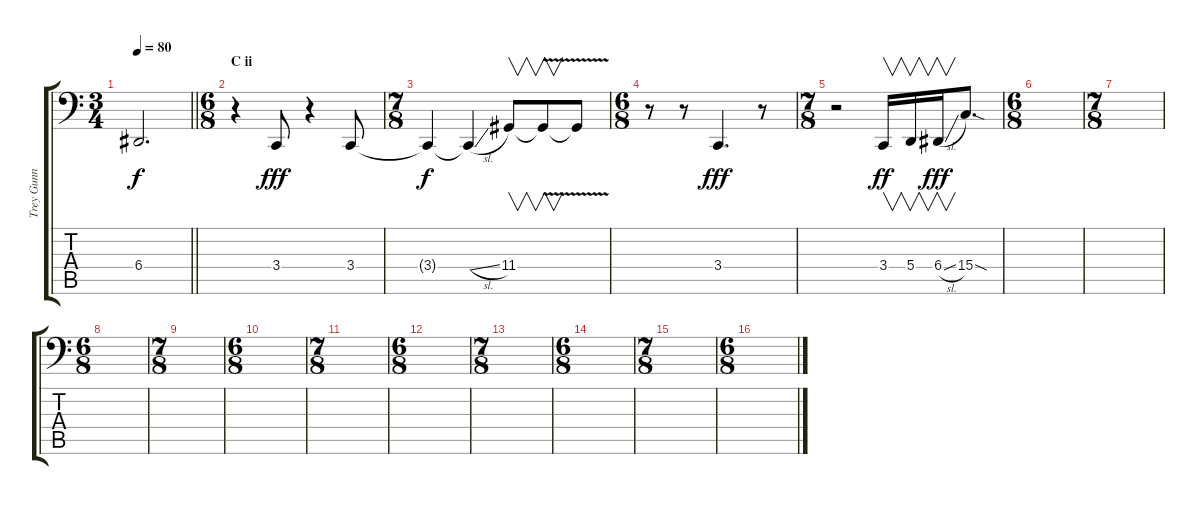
\track ("Trey Gunn (Warr Guitar)" "Trey Gunn ") {instrument lead8bassandlead}
\staff {score tabs}
\tuning (C3 G2 D2 A1 E1 B0) {hide}
\ts (3 4)
\tempo 80
\clef f4
\barLineRight lightlight
\ks c
6.4.2{d dy f} |
\ts (6 8)
\section ("" "C ii")
r.4{instrument lead8bassandlead} 3.4.8{dy fff} r.4 3.4.8 |
\ts (7 8)
3.4{t}.4{dy f} 3.4{sl t}.4 11.4.8{v} 11.4{v t}.8{v} 11.4{t}.8 |
\ts (6 8)
r.8 r.8 3.4.4{d dy fff} r.8 |
\ts (7 8)
r.2 3.4.16{v dy ff} 5.4.16{v} 6.4{sl}.16{v dy fff} 15.4{sod}.8{d} |
\ts (6 8)
|
\ts (7 8)
|
\ts (6 8)
|
\ts (7 8)
|
\ts (6 8)
|
\ts (7 8)
|
\ts (6 8)
|
\ts (7 8)
|
\ts (6 8)
|
\ts (7 8)
|
\ts (6 8)
